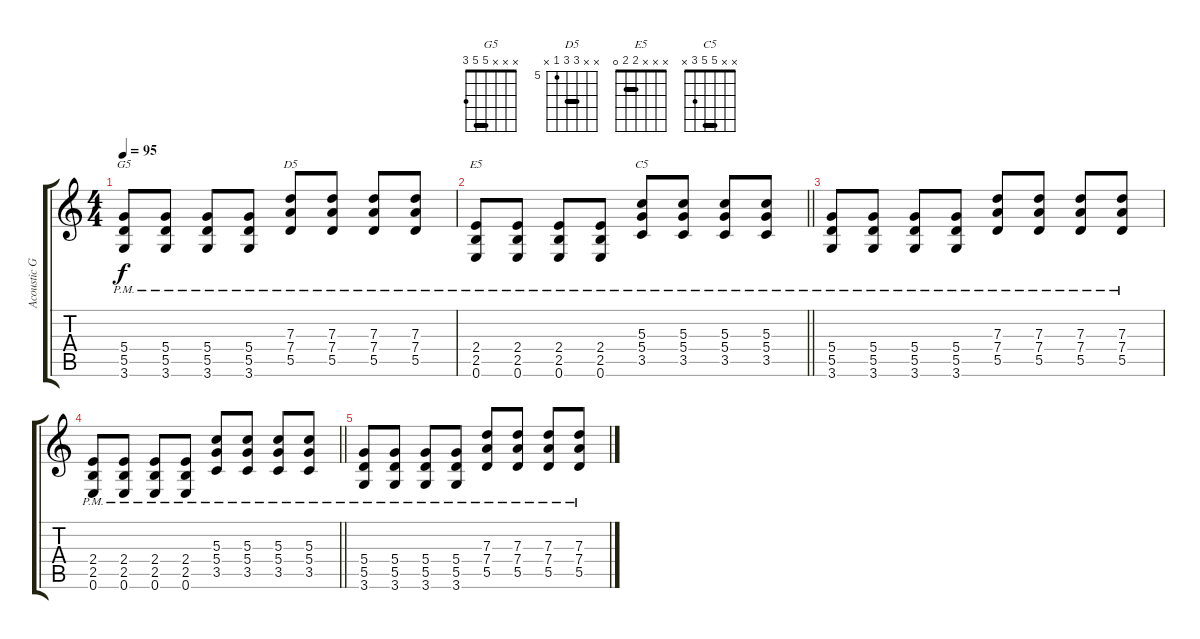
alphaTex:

\track ("Acoustic Guitar" "Acoustic G") {instrument acousticguitarsteel}
\staff {score tabs}
\tuning (E4 B3 G3 D3 A2 E2) {hide}
\chord ("G5" x x x 5 5 3) {barre 5}
\chord ("D5" x x 7 7 5 x) {firstfret 5 barre 7}
\chord ("E5" x x x 2 2 0) {barre 2}
\chord ("C5" x x 5 5 3 x) {barre 5}
\ts (4 4)
\tempo 95
\clef g2
\ks c
(5.4{pm} 5.5 3.6).8{ch "G5" dy f} (5.4{pm} 5.5 3.6).8 (5.4{pm} 5.5 3.6).8 (5.4{pm} 5.5 3.6).8 (7.3{pm} 7.4 5.5).8{ch "D5"} (7.3{pm} 7.4 5.5).8 (7.3{pm} 7.4 5.5).8 (7.3{pm} 7.4 5.5).8 |
\barLineRight lightlight
(2.4{pm} 2.5{pm} 0.6{pm}).8{ch "E5"} (2.4{pm} 2.5{pm} 0.6{pm}).8 (2.4{pm} 2.5{pm} 0.6{pm}).8 (2.4{pm} 2.5{pm} 0.6{pm}).8 (5.3{pm} 5.4{pm} 3.5{pm}).8{ch "C5"} (5.3{pm} 5.4{pm} 3.5{pm}).8 (5.3{pm} 5.4{pm} 3.5{pm}).8 (5.3{pm} 5.4{pm} 3.5{pm}).8 |
(5.4{pm} 5.5 3.6).8 (5.4{pm} 5.5 3.6).8 (5.4{pm} 5.5 3.6).8 (5.4{pm} 5.5 3.6).8 (7.3{pm} 7.4 5.5).8 (7.3{pm} 7.4 5.5).8 (7.3{pm} 7.4 5.5).8 (7.3{pm} 7.4 5.5).8 |
\barLineRight lightlight
(2.4{pm} 2.5{pm} 0.6{pm}).8 (2.4{pm} 2.5{pm} 0.6{pm}).8 (2.4{pm} 2.5{pm} 0.6{pm}).8 (2.4{pm} 2.5{pm} 0.6{pm}).8 (5.3{pm} 5.4{pm} 3.5{pm}).8 (5.3{pm} 5.4{pm} 3.5{pm}).8 (5.3{pm} 5.4{pm} 3.5{pm}).8 (5.3{pm} 5.4{pm} 3.5{pm}).8 |
(5.4{pm} 5.5 3.6).8 (5.4{pm} 5.5 3.6).8 (5.4{pm} 5.5 3.6).8 (5.4{pm} 5.5 3.6).8 (7.3{pm} 7.4 5.5).8 (7.3{pm} 7.4 5.5).8 (7.3{pm} 7.4 5.5).8 (7.3{pm} 7.4 5.5).8
